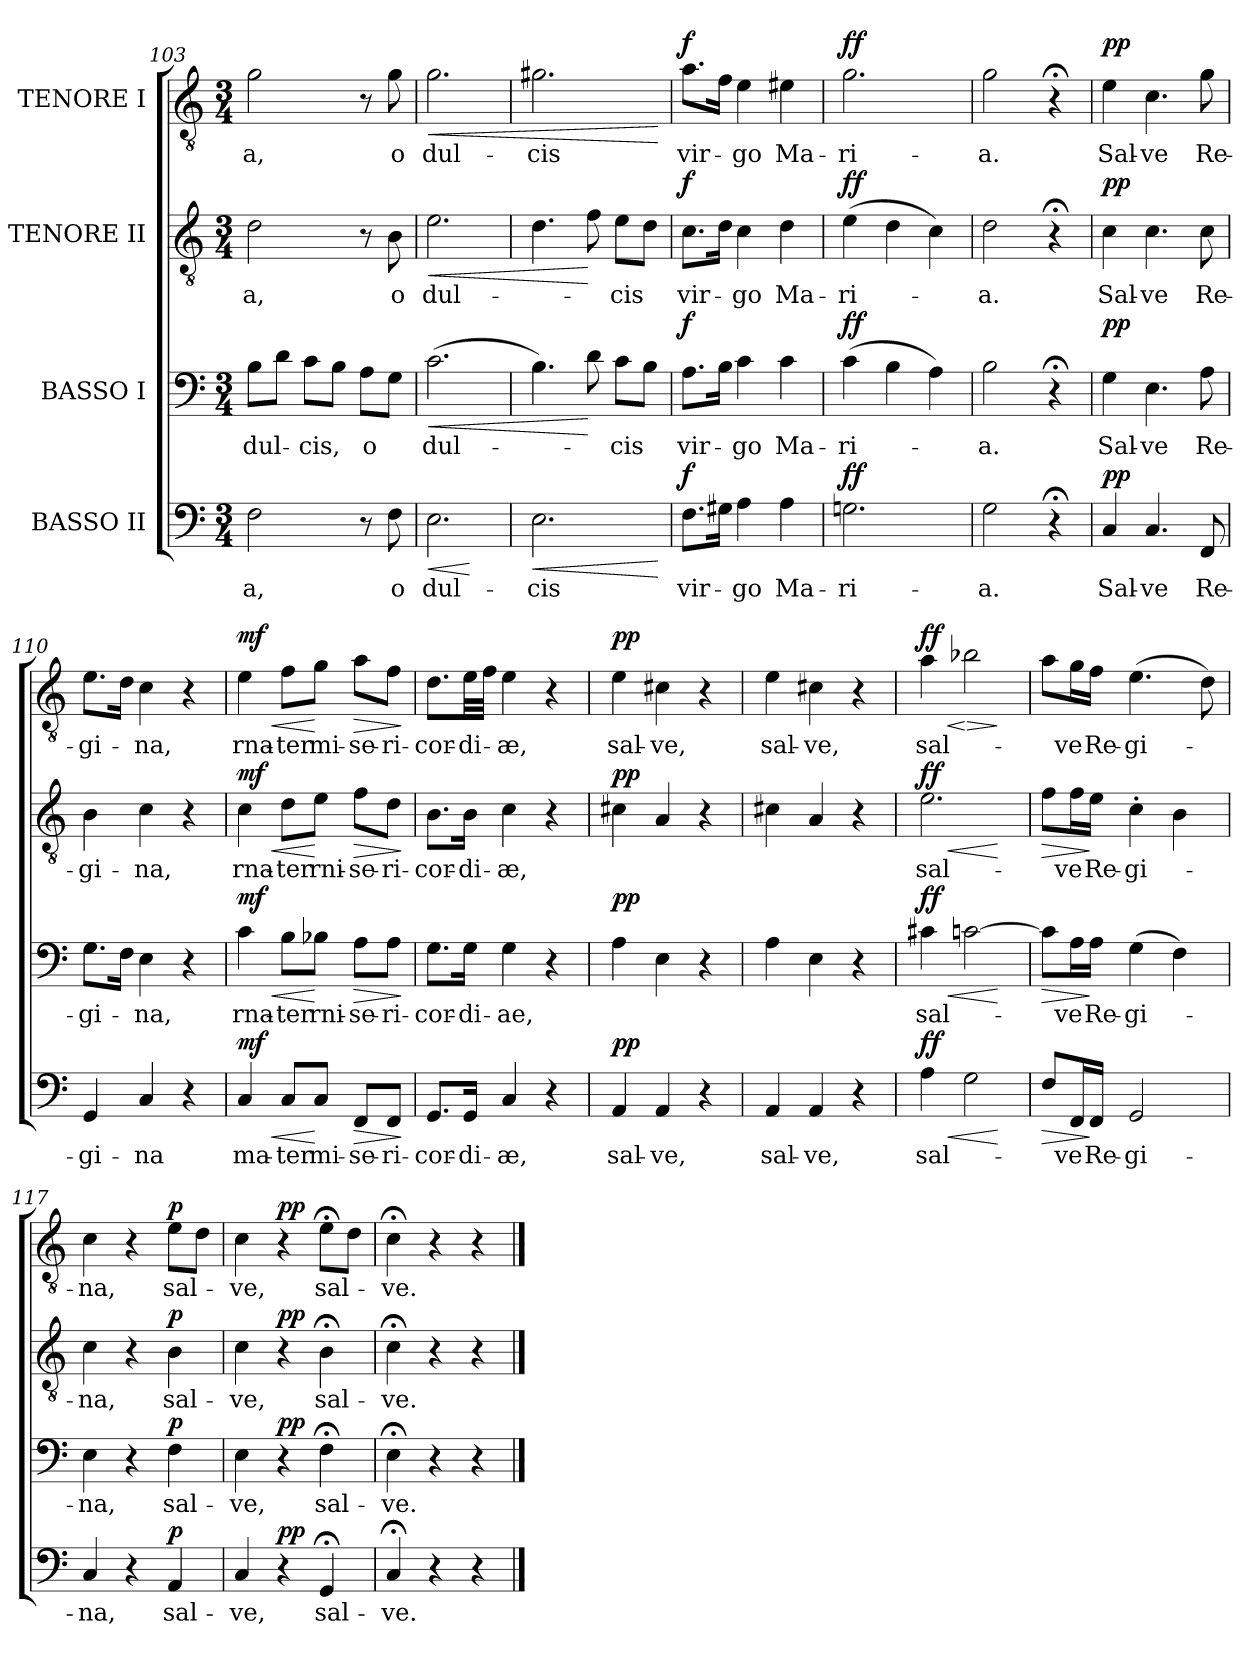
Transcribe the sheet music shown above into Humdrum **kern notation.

**kern	**text	**dynam	**kern	**text	**dynam	**kern	**text	**dynam	**kern	**text	**dynam
*part4	*part4	*part4	*part3	*part3	*part3	*part2	*part2	*part2	*part1	*part1	*part1
*staff4	*staff4	*staff4	*staff3	*staff3	*staff3	*staff2	*staff2	*staff2	*staff1	*staff1	*staff1
*I"BASSO II	*	*	*I"BASSO I	*	*	*I"TENORE II	*	*	*I"TENORE I	*	*
*clefF4	*	*	*clefF4	*	*	*clefGv2	*	*	*clefGv2	*	*
*k[]	*	*	*k[]	*	*	*k[]	*	*	*k[]	*	*
*M3/4	*	*	*M3/4	*	*	*M3/4	*	*	*M3/4	*	*
=103	=103	=103	=103	=103	=103	=103	=103	=103	=103	=103	=103
!	!LO:LY:b	!	!	!LO:LY:b	!	!	!LO:LY:b	!	!	!LO:LY:b	!
2F\	-a,	.	8B\L	dul-	.	2d\	-a,	.	2g\	-a,	.
.	.	.	8d\J	.	.	.	.	.	.	.	.
!	!	!	!	!LO:LY:b	!	!	!	!	!	!	!
.	.	.	8c\L	-cis,	.	.	.	.	.	.	.
.	.	.	8B\J	.	.	.	.	.	.	.	.
!	!	!	!	!LO:LY:b	!	!	!	!	!	!	!
8r	.	.	8A\L	o	.	8r	.	.	8r	.	.
!	!LO:LY:b	!	!	!	!	!	!LO:LY:b	!	!	!LO:LY:b	!
8F\	o	.	8G\J	.	.	8B\	o	.	8g\	o	.
=104	=104	=104	=104	=104	=104	=104	=104	=104	=104	=104	=104
!	!LO:LY:b	!LO:HP:b	!	!LO:LY:b	!LO:HP:b	!	!LO:LY:b	!LO:HP:b	!	!LO:LY:b	!LO:HP:b
2.E\	dul-	<	(>2.c\	dul-	<	2.e\	dul-	<	2.g\	dul-	<
.	.	[	.	.	.	.	.	.	.	.	.
!!LO:LB:g=z
=105	=105	=105	=105	=105	=105	=105	=105	=105	=105	=105	=105
!	!LO:LY:b	!LO:HP:b	!	!	!	!	!	!	!	!LO:LY:b	!
2.E\	-cis	<	4.B\)	.	.	4.d\	.	.	2.g#X\	-cis	.
.	.	.	8d\	.	[	8f\	.	[	.	.	.
!	!	!	!	!LO:LY:b	!	!	!LO:LY:b	!	!	!	!
.	.	.	8c\L	-cis	.	8e\L	-cis	.	.	.	.
.	.	.	8B\J	.	.	8d\J	.	.	.	.	.
.	.	[	.	.	.	.	.	.	.	.	[
=106	=106	=106	=106	=106	=106	=106	=106	=106	=106	=106	=106
!	!LO:LY:b	!LO:DY:a	!	!LO:LY:b	!LO:DY:a	!	!LO:LY:b	!LO:DY:a	!	!LO:LY:b	!LO:DY:a
8.F\L	vir-	f	8.A\L	vir-	f	8.c\L	vir-	f	8.a\L	vir-	f
16G#X\Jk	.	.	16B\Jk	.	.	16d\Jk	.	.	16f\Jk	.	.
!	!LO:LY:b	!	!	!LO:LY:b	!	!	!LO:LY:b	!	!	!LO:LY:b	!
4A\	-go	.	4c\	-go	.	4c\	-go	.	4e\	-go	.
!	!LO:LY:b	!	!	!LO:LY:b	!	!	!LO:LY:b	!	!	!LO:LY:b	!
4A\	Ma-	.	4c\	Ma-	.	4d\	Ma-	.	4e#X\	Ma-	.
=107	=107	=107	=107	=107	=107	=107	=107	=107	=107	=107	=107
!	!LO:LY:b	!LO:DY:a	!	!LO:LY:b	!LO:DY:a	!	!LO:LY:b	!LO:DY:a	!	!LO:LY:b	!LO:DY:a
2.Gn\	-ri-	ff	(>4c\	-ri-	ff	(>4e\	-ri-	ff	2.g\	-ri-	ff
.	.	.	4B\	.	.	4d\	.	.	.	.	.
.	.	.	4A\)	.	.	4c\)	.	.	.	.	.
=108	=108	=108	=108	=108	=108	=108	=108	=108	=108	=108	=108
!	!LO:LY:b	!	!	!LO:LY:b	!	!	!LO:LY:b	!	!	!LO:LY:b	!
2G\	-a.	.	2B\	-a.	.	2d\	-a.	.	2g\	-a.	.
4r;<	.	.	4r;<	.	.	4r;<	.	.	4r;<	.	.
=109	=109	=109	=109	=109	=109	=109	=109	=109	=109	=109	=109
!	!LO:LY:b	!LO:DY:a	!	!LO:LY:b	!LO:DY:a	!	!LO:LY:b	!LO:DY:a	!	!LO:LY:b	!LO:DY:a
4C/	Sal-	pp	4G\	Sal-	pp	4c\	Sal-	pp	4e\	Sal-	pp
!	!LO:LY:b	!	!	!LO:LY:b	!	!	!LO:LY:b	!	!	!LO:LY:b	!
4.C/	-ve	.	4.E\	-ve	.	4.c\	-ve	.	4.c\	-ve	.
!	!LO:LY:b	!	!	!LO:LY:b	!	!	!LO:LY:b	!	!	!LO:LY:b	!
8FF/	Re-	.	8A\	Re-	.	8c\	Re-	.	8g\	Re-	.
=110	=110	=110	=110	=110	=110	=110	=110	=110	=110	=110	=110
!	!LO:LY:b	!	!	!LO:LY:b	!	!	!LO:LY:b	!	!	!LO:LY:b	!
4GG/	-gi-	.	8.G\L	-gi-	.	4B\	-gi-	.	8.e\L	-gi-	.
.	.	.	16F\Jk	.	.	.	.	.	16d\Jk	.	.
!	!LO:LY:b	!	!	!LO:LY:b	!	!	!LO:LY:b	!	!	!LO:LY:b	!
4C/	-na	.	4E\	-na,	.	4c\	-na,	.	4c\	-na,	.
4r	.	.	4r	.	.	4r	.	.	4r	.	.
=111	=111	=111	=111	=111	=111	=111	=111	=111	=111	=111	=111
!	!LO:LY:b	!LO:HP:b	!	!LO:LY:b	!LO:HP:b	!	!LO:LY:b	!LO:HP:b	!	!LO:LY:b	!LO:HP:b
!	!	!LO:DY:n=1:a	!	!	!LO:DY:n=1:a	!	!	!LO:DY:n=1:a	!	!	!LO:DY:n=1:a
4C/	ma-	< mf	4c\	rna-	< mf	4c\	rna-	< mf	4e\	rna-	< mf
!	!LO:LY:b	!	!	!LO:LY:b	!	!	!LO:LY:b	!	!	!LO:LY:b	!
8C/L	-ter	.	8B\L	-ter	.	8d\L	-ter	.	8f\L	-ter	.
!	!LO:LY:b	!	!	!LO:LY:b	!	!	!LO:LY:b	!	!	!LO:LY:b	!
8C/J	mi-	[	8B-X\J	rni-	[	8e\J	rni-	[	8g\J	mi-	[
!	!LO:LY:b	!LO:HP:b	!	!LO:LY:b	!LO:HP:b	!	!LO:LY:b	!LO:HP:b	!	!LO:LY:b	!LO:HP:b
8FF/L	-se-	>	8A\L	-se-	>	8f\L	-se-	>	8a\L	-se-	>
!	!LO:LY:b	!	!	!LO:LY:b	!	!	!LO:LY:b	!	!	!LO:LY:b	!
8FF/J	-ri-	.	8A\J	-ri-	.	8d\J	-ri-	.	8f\J	-ri-	.
.	.	]	.	.	]	.	.	]	.	.	]
!!LO:LB:g=z
=112	=112	=112	=112	=112	=112	=112	=112	=112	=112	=112	=112
!	!LO:LY:b	!	!	!LO:LY:b	!	!	!LO:LY:b	!	!	!LO:LY:b	!
8.GG/L	-cor-	.	8.G\L	-cor-	.	8.B\L	-cor-	.	8.d\L	-cor-	.
!	!LO:LY:b	!	!	!LO:LY:b	!	!	!LO:LY:b	!	!	!LO:LY:b	!
16GG/Jk	-di-	.	16G\Jk	-di-	.	16B\Jk	-di-	.	32e\LL	-di-	.
.	.	.	.	.	.	.	.	.	32f\JJJ	.	.
!	!LO:LY:b	!	!	!LO:LY:b	!	!	!LO:LY:b	!	!	!LO:LY:b	!
4C/	-æ,	.	4G\	-ae,	.	4c\	-æ,	.	4e\	-æ,	.
4r	.	.	4r	.	.	4r	.	.	4r	.	.
=113	=113	=113	=113	=113	=113	=113	=113	=113	=113	=113	=113
!	!LO:LY:b	!LO:DY:a	!	!	!LO:DY:a	!	!	!LO:DY:a	!	!LO:LY:b	!LO:DY:a
4AA/	sal-	pp	4A\	.	pp	4c#X\	.	pp	4e\	sal-	pp
!	!LO:LY:b	!	!	!	!	!	!	!	!	!LO:LY:b	!
4AA/	-ve,	.	4E\	.	.	4A/	.	.	4c#X\	-ve,	.
4r	.	.	4r	.	.	4r	.	.	4r	.	.
=114	=114	=114	=114	=114	=114	=114	=114	=114	=114	=114	=114
!	!LO:LY:b	!	!	!	!	!	!	!	!	!LO:LY:b	!
4AA/	sal-	.	4A\	.	.	4c#X\	.	.	4e\	sal-	.
!	!LO:LY:b	!	!	!	!	!	!	!	!	!LO:LY:b	!
4AA/	-ve,	.	4E\	.	.	4A/	.	.	4c#X\	-ve,	.
4r	.	.	4r	.	.	4r	.	.	4r	.	.
=115	=115	=115	=115	=115	=115	=115	=115	=115	=115	=115	=115
!	!LO:LY:b	!LO:HP:b	!	!LO:LY:b	!LO:HP:b	!	!LO:LY:b	!LO:HP:b	!	!LO:LY:b	!LO:HP:b
!	!	!LO:DY:n=1:a	!	!	!LO:DY:n=1:a	!	!	!LO:DY:n=1:a	!	!	!LO:DY:n=1:a
4A\	sal-	< ff	4c#X\	sal-	< ff	2.e\	sal-	< ff	4a\	sal-	< ff
!	!	!	!	!	!	!	!	!	!	!	!LO:HP:n=1:b
2G\	.	.	[2cn\	.	.	.	.	.	2b-X\	.	[ >
.	.	[	.	.	[	.	.	[	.	.	]
=116	=116	=116	=116	=116	=116	=116	=116	=116	=116	=116	=116
!	!	!LO:HP:b	!	!	!LO:HP:b	!	!	!LO:HP:b	!	!	!
8F/L	.	>	8c\L]	.	>	8f\L	.	>	8a\L	.	.
!	!LO:LY:b	!	!	!LO:LY:b	!	!	!LO:LY:b	!	!	!LO:LY:b	!
16FF/L	-ve	.	16A\L	-ve	.	16f\L	-ve	.	16g\L	-ve	.
!	!LO:LY:b	!	!	!LO:LY:b	!	!	!LO:LY:b	!	!	!LO:LY:b	!
16FF/JJ	Re-	]	16A\JJ	Re-	]	16e\JJ	Re-	]	16f\JJ	Re-	.
!	!LO:LY:b	!	!	!LO:LY:b	!	!	!LO:LY:b	!	!	!LO:LY:b	!
2GG/	-gi-	.	(>4G\	-gi-	.	4c'\	-gi-	.	(>4.e\	-gi-	.
.	.	.	4F\)	.	.	4B\	.	.	.	.	.
.	.	.	.	.	.	.	.	.	8d\)	.	.
=117	=117	=117	=117	=117	=117	=117	=117	=117	=117	=117	=117
!	!LO:LY:b	!	!	!LO:LY:b	!	!	!LO:LY:b	!	!	!LO:LY:b	!
4C/	-na,	.	4E\	-na,	.	4c\	-na,	.	4c\	-na,	.
4r	.	.	4r	.	.	4r	.	.	4r	.	.
!	!LO:LY:b	!LO:DY:a	!	!LO:LY:b	!LO:DY:a	!	!LO:LY:b	!LO:DY:a	!	!LO:LY:b	!LO:DY:a
4AA/	sal-	p	4F\	sal-	p	4B\	sal-	p	8e\L	sal-	p
.	.	.	.	.	.	.	.	.	8d\J	.	.
=118	=118	=118	=118	=118	=118	=118	=118	=118	=118	=118	=118
!	!LO:LY:b	!	!	!LO:LY:b	!	!	!LO:LY:b	!	!	!LO:LY:b	!
4C/	-ve,	.	4E\	-ve,	.	4c\	-ve,	.	4c\	-ve,	.
!	!	!LO:DY:a	!	!	!LO:DY:a	!	!	!LO:DY:a	!	!	!LO:DY:a
4r	.	pp	4r	.	pp	4r	.	pp	4r	.	pp
!	!LO:LY:b	!	!	!LO:LY:b	!	!	!LO:LY:b	!	!	!LO:LY:b	!
4GG;</	sal-	.	4F;<\	sal-	.	4B;<\	sal-	.	8e;<\L	sal-	.
.	.	.	.	.	.	.	.	.	8d\J	.	.
=119	=119	=119	=119	=119	=119	=119	=119	=119	=119	=119	=119
!	!LO:LY:b	!	!	!LO:LY:b	!	!	!LO:LY:b	!	!	!LO:LY:b	!
4C;</	-ve.	.	4E;<\	-ve.	.	4c;<\	-ve.	.	4c;<\	-ve.	.
4r	.	.	4r	.	.	4r	.	.	4r	.	.
4r	.	.	4r	.	.	4r	.	.	4r	.	.
==	==	==	==	==	==	==	==	==	==	==	==
*-	*-	*-	*-	*-	*-	*-	*-	*-	*-	*-	*-
